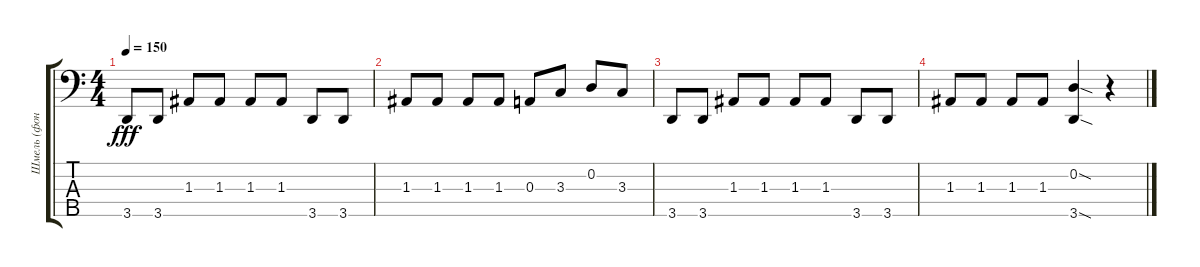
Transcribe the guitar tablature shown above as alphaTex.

\track ("Шмель (фон и перегруз)" "Шмель (фон") {instrument slapbass1}
\staff {score tabs}
\tuning (G2 D2 A1 E1 B0) {hide}
\ts (4 4)
\tempo 150
\clef f4
\ks c
3.5.8{dy fff} 3.5.8 1.3.8 1.3.8 1.3.8 1.3.8 3.5.8 3.5.8 |
1.3.8 1.3.8 1.3.8 1.3.8 0.3.8 3.3.8 0.2.8 3.3.8 |
3.5.8 3.5.8 1.3.8 1.3.8 1.3.8 1.3.8 3.5.8 3.5.8 |
1.3.8 1.3.8 1.3.8 1.3.8 (0.2{sod} 3.5{sod}).4 r.4
